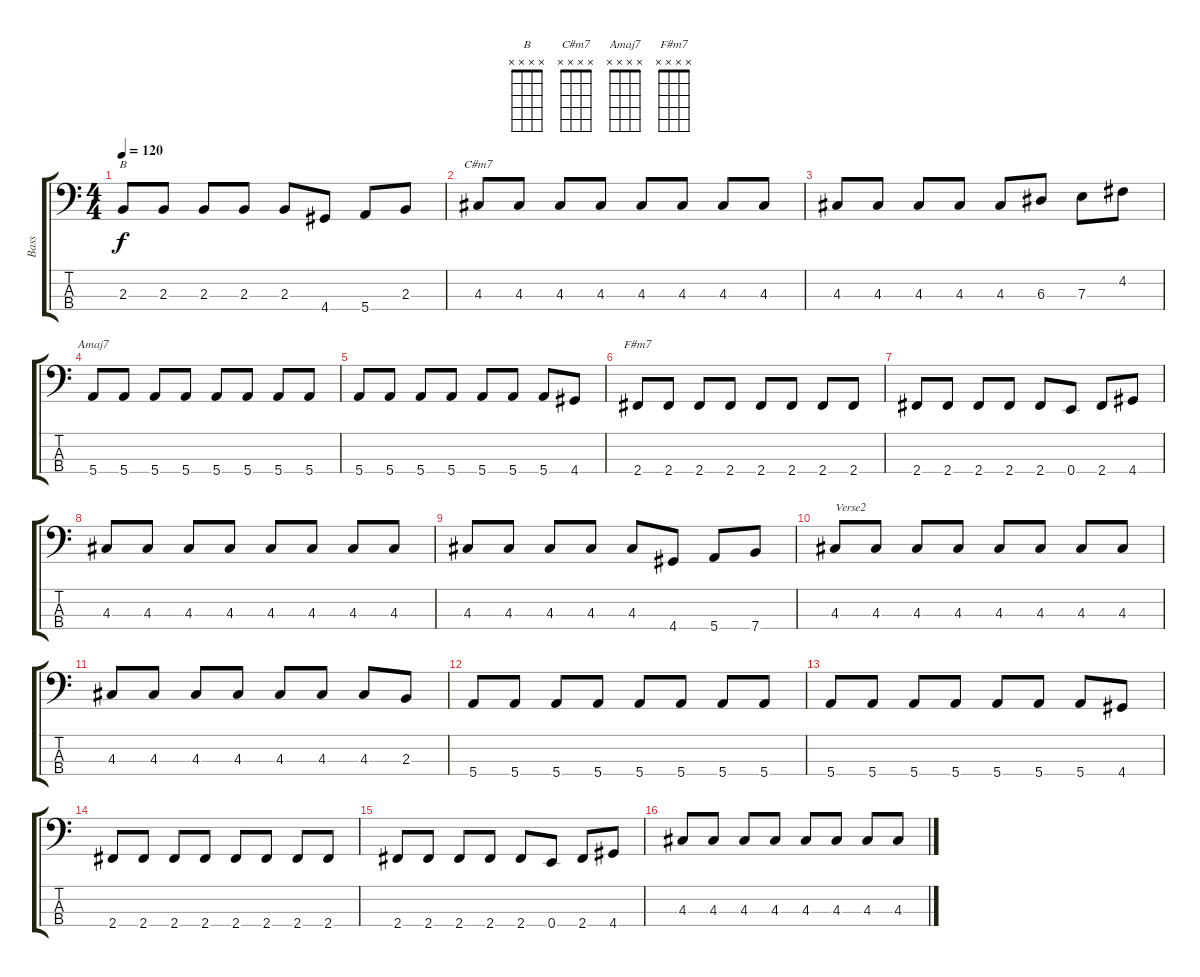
\track ("Bass" "Bass") {instrument electricbassfinger}
\staff {score tabs}
\tuning (G2 D2 A1 E1) {hide}
\chord ("B" x x x x) {firstfret 0}
\chord ("C#m7" x x x x) {firstfret 0}
\chord ("Amaj7" x x x x) {firstfret 0}
\chord ("F#m7" x x x x) {firstfret 0}
\ts (4 4)
\tempo 120
\clef f4
\ks c
2.3.8{ch "B" dy f} 2.3.8 2.3.8 2.3.8 2.3.8 4.4.8 5.4.8 2.3.8 |
4.3.8{ch "C#m7"} 4.3.8 4.3.8 4.3.8 4.3.8 4.3.8 4.3.8 4.3.8 |
4.3.8 4.3.8 4.3.8 4.3.8 4.3.8 6.3.8 7.3.8 4.2.8 |
5.4.8{ch "Amaj7"} 5.4.8 5.4.8 5.4.8 5.4.8 5.4.8 5.4.8 5.4.8 |
5.4.8 5.4.8 5.4.8 5.4.8 5.4.8 5.4.8 5.4.8 4.4.8 |
2.4.8{ch "F#m7"} 2.4.8 2.4.8 2.4.8 2.4.8 2.4.8 2.4.8 2.4.8 |
2.4.8 2.4.8 2.4.8 2.4.8 2.4.8 0.4.8 2.4.8 4.4.8 |
4.3.8 4.3.8 4.3.8 4.3.8 4.3.8 4.3.8 4.3.8 4.3.8 |
4.3.8 4.3.8 4.3.8 4.3.8 4.3.8 4.4.8 5.4.8 7.4.8 |
4.3.8{txt "Verse2"} 4.3.8 4.3.8 4.3.8 4.3.8 4.3.8 4.3.8 4.3.8 |
4.3.8 4.3.8 4.3.8 4.3.8 4.3.8 4.3.8 4.3.8 2.3.8 |
5.4.8 5.4.8 5.4.8 5.4.8 5.4.8 5.4.8 5.4.8 5.4.8 |
5.4.8 5.4.8 5.4.8 5.4.8 5.4.8 5.4.8 5.4.8 4.4.8 |
2.4.8 2.4.8 2.4.8 2.4.8 2.4.8 2.4.8 2.4.8 2.4.8 |
2.4.8 2.4.8 2.4.8 2.4.8 2.4.8 0.4.8 2.4.8 4.4.8 |
4.3.8 4.3.8 4.3.8 4.3.8 4.3.8 4.3.8 4.3.8 4.3.8
